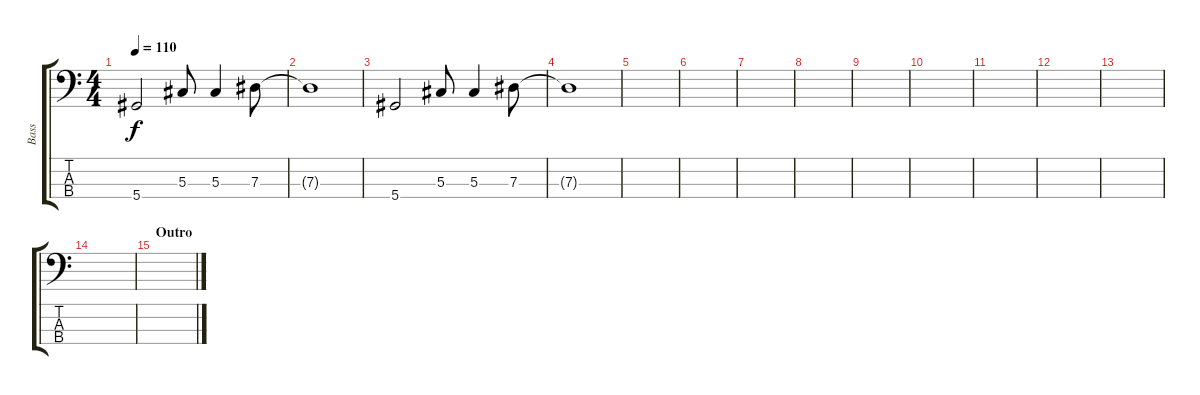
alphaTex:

\track ("Bass" "Bass") {instrument electricbassfinger}
\staff {score tabs}
\tuning (Gb2 Db2 Ab1 Eb1) {hide}
\ts (4 4)
\tempo 110
\clef f4
\ks c
5.4.2{dy f} 5.3.8 5.3.4 7.3.8 |
7.3{t}.1 |
5.4.2 5.3.8 5.3.4 7.3.8 |
7.3{t}.1 |
|
|
|
|
|
|
|
|
|
|
\section ("" "Outro")
